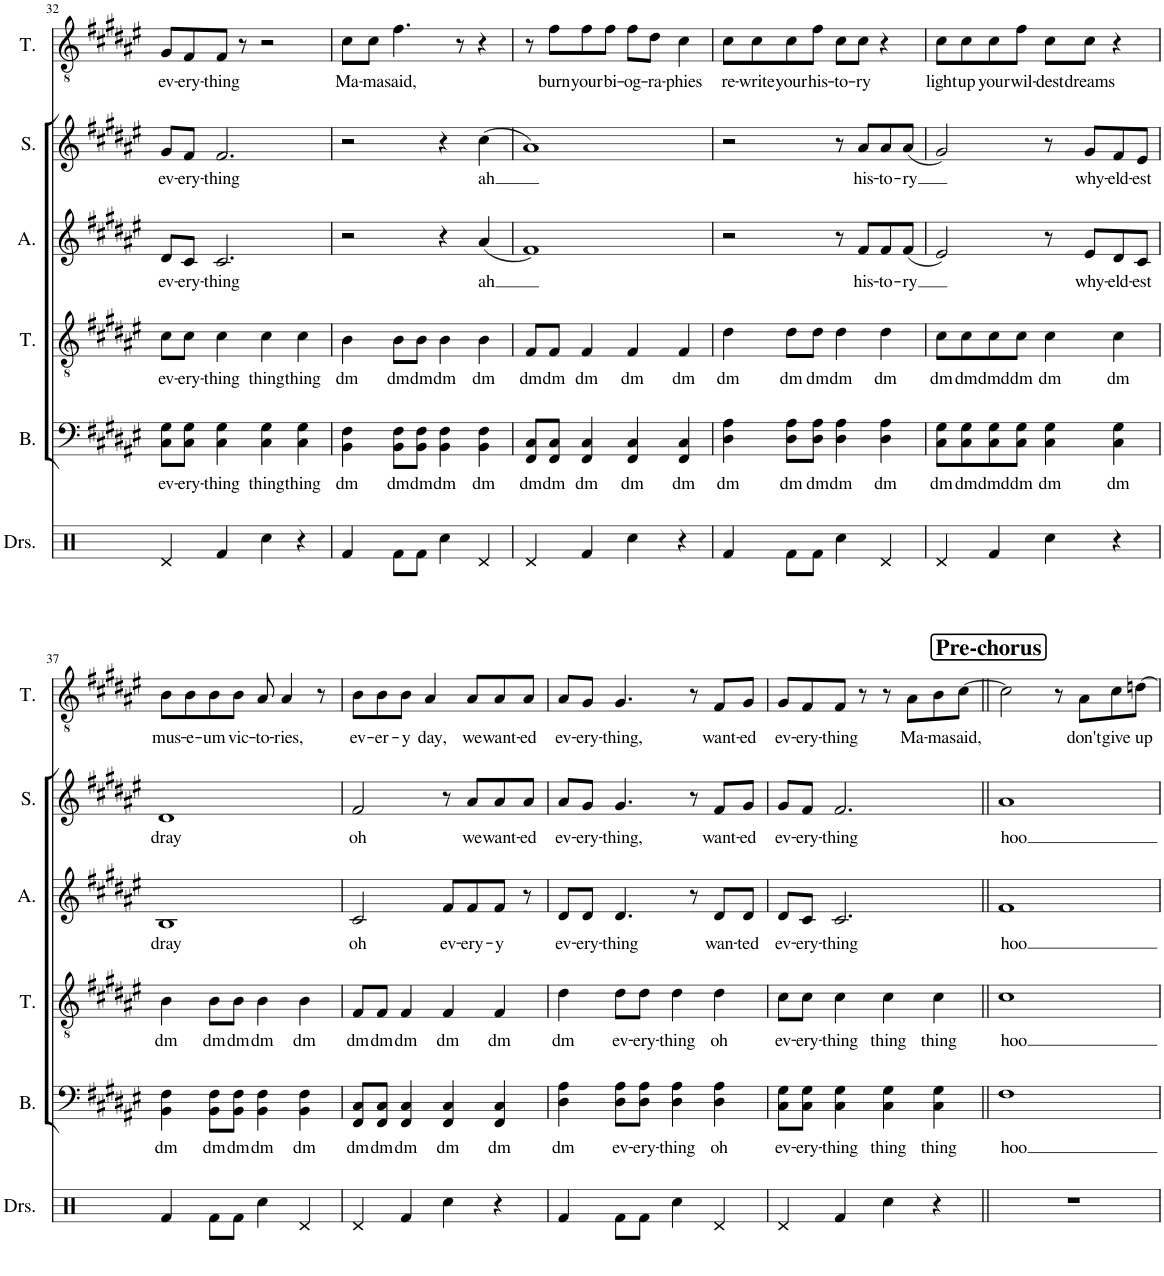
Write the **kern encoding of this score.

**kern	**kern	**text	**kern	**text	**kern	**text	**kern	**text	**kern	**text
*part6	*part5	*part5	*part4	*part4	*part3	*part3	*part2	*part2	*part1	*part1
*staff6	*staff5	*staff5	*staff4	*staff4	*staff3	*staff3	*staff2	*staff2	*staff1	*staff1
*I"Drumset	*I"Bass	*	*I"Tenor	*	*I"Alto	*	*I"Soprano	*	*I"Tenor	*
*I'Drs.	*I'B.	*	*I'T.	*	*I'A.	*	*I'S.	*	*I'T.	*
!!LO:PB:g=z
*clefX	*clefF4	*	*clefGv2	*	*clefG2	*	*clefG2	*	*clefGv2	*
*k[]	*k[f#c#g#d#a#e#]	*	*k[f#c#g#d#a#e#]	*	*k[f#c#g#d#a#e#]	*	*k[f#c#g#d#a#e#]	*	*k[f#c#g#d#a#e#]	*
*M4/4	*M4/4	*	*M4/4	*	*M4/4	*	*M4/4	*	*M4/4	*
=32	=32	=32	=32	=32	=32	=32	=32	=32	=32	=32
!	!	!LO:LY:b	!	!LO:LY:b	!	!LO:LY:b	!	!LO:LY:b	!	!LO:LY:b
4Rd/	8C#\ 8G#\L	ev-	8c#\L	ev-	8d#/L	ev-	8g#/L	ev-	8G#/L	ev-
!	!	!LO:LY:b	!	!LO:LY:b	!	!LO:LY:b	!	!LO:LY:b	!	!LO:LY:b
.	8C#\ 8G#\J	-ery-	8c#\J	-ery-	8c#/J	-ery-	8f#/J	-ery-	8F#/	-ery-
!	!	!LO:LY:b	!	!LO:LY:b	!	!LO:LY:b	!	!LO:LY:b	!	!LO:LY:b
4Rf/	4C#\ 4G#\	-thing	4c#\	-thing	2.c#/	-thing	2.f#/	-thing	8F#/J	-thing
.	.	.	.	.	.	.	.	.	8r	.
!	!	!LO:LY:b	!	!LO:LY:b	!	!	!	!	!	!
4Rcc\	4C#\ 4G#\	thing	4c#\	thing	.	.	.	.	2r	.
!	!	!LO:LY:b	!	!LO:LY:b	!	!	!	!	!	!
4r	4C#\ 4G#\	thing	4c#\	thing	.	.	.	.	.	.
=33	=33	=33	=33	=33	=33	=33	=33	=33	=33	=33
!	!	!LO:LY:b	!	!LO:LY:b	!	!	!	!	!	!LO:LY:b
4Rf/	4BB\ 4F#\	dm	4B\	dm	2r	.	2r	.	8c#\L	Ma-
!	!	!	!	!	!	!	!	!	!	!LO:LY:b
.	.	.	.	.	.	.	.	.	8c#\J	-ma
!	!	!LO:LY:b	!	!LO:LY:b	!	!	!	!	!	!LO:LY:b
8Rf\L	8BB\ 8F#\L	dm	8B\L	dm	.	.	.	.	4.f#\	said,
!	!	!LO:LY:b	!	!LO:LY:b	!	!	!	!	!	!
8Rf\J	8BB\ 8F#\J	dm	8B\J	dm	.	.	.	.	.	.
!	!	!LO:LY:b	!	!LO:LY:b	!	!	!	!	!	!
4Rcc\	4BB\ 4F#\	dm	4B\	dm	4r	.	4r	.	.	.
.	.	.	.	.	.	.	.	.	8r	.
!	!	!LO:LY:b	!	!LO:LY:b	!	!LO:LY:b	!	!LO:LY:b	!	!
4Rd/	4BB\ 4F#\	dm	4B\	dm	(4a#/	ah	(4cc#\	ah	4r	.
=34	=34	=34	=34	=34	=34	=34	=34	=34	=34	=34
!	!	!LO:LY:b	!	!LO:LY:b	!	!	!	!	!	!
4Rd/	8FF#/ 8C#/L	dm	8F#/L	dm	1f#)	.	1a#)	.	8r	.
!	!	!LO:LY:b	!	!LO:LY:b	!	!	!	!	!	!LO:LY:b
.	8FF#/ 8C#/J	dm	8F#/J	dm	.	.	.	.	8f#\L	burn
!	!	!LO:LY:b	!	!LO:LY:b	!	!	!	!	!	!LO:LY:b
4Rf/	4FF#/ 4C#/	dm	4F#/	dm	.	.	.	.	8f#\	your
!	!	!	!	!	!	!	!	!	!	!LO:LY:b
.	.	.	.	.	.	.	.	.	8f#\J	bi-
!	!	!LO:LY:b	!	!LO:LY:b	!	!	!	!	!	!LO:LY:b
4Rcc\	4FF#/ 4C#/	dm	4F#/	dm	.	.	.	.	8f#\L	-og-
!	!	!	!	!	!	!	!	!	!	!LO:LY:b
.	.	.	.	.	.	.	.	.	8d#\J	-ra-
!	!	!LO:LY:b	!	!LO:LY:b	!	!	!	!	!	!LO:LY:b
4r	4FF#/ 4C#/	dm	4F#/	dm	.	.	.	.	4c#\	-phies
=35	=35	=35	=35	=35	=35	=35	=35	=35	=35	=35
!	!	!LO:LY:b	!	!LO:LY:b	!	!	!	!	!	!LO:LY:b
4Rf/	4D#\ 4A#\	dm	4d#\	dm	2r	.	2r	.	8c#\L	re-
!	!	!	!	!	!	!	!	!	!	!LO:LY:b
.	.	.	.	.	.	.	.	.	8c#\	-write
!	!	!LO:LY:b	!	!LO:LY:b	!	!	!	!	!	!LO:LY:b
8Rf\L	8D#\ 8A#\L	dm	8d#\L	dm	.	.	.	.	8c#\	your
!	!	!LO:LY:b	!	!LO:LY:b	!	!	!	!	!	!LO:LY:b
8Rf\J	8D#\ 8A#\J	dm	8d#\J	dm	.	.	.	.	8f#\J	his-
!	!	!LO:LY:b	!	!LO:LY:b	!	!	!	!	!	!LO:LY:b
4Rcc\	4D#\ 4A#\	dm	4d#\	dm	8r	.	8r	.	8c#\L	-to-
!	!	!	!	!	!	!LO:LY:b	!	!LO:LY:b	!	!LO:LY:b
.	.	.	.	.	8f#/L	his-	8a#/L	his-	8c#\J	-ry
!	!	!LO:LY:b	!	!LO:LY:b	!	!LO:LY:b	!	!LO:LY:b	!	!
4Rd/	4D#\ 4A#\	dm	4d#\	dm	8f#/	-to-	8a#/	-to-	4r	.
!	!	!	!	!	!	!LO:LY:b	!	!LO:LY:b	!	!
.	.	.	.	.	(8f#/J	-ry	(8a#/J	-ry	.	.
=36	=36	=36	=36	=36	=36	=36	=36	=36	=36	=36
!	!	!LO:LY:b	!	!LO:LY:b	!	!	!	!	!	!LO:LY:b
4Rd/	8C#\ 8G#\L	dm	8c#\L	dm	2e#/)	.	2g#/)	.	8c#\L	light
!	!	!LO:LY:b	!	!LO:LY:b	!	!	!	!	!	!LO:LY:b
.	8C#\ 8G#\	dm	8c#\	dm	.	.	.	.	8c#\	up
!	!	!LO:LY:b	!	!LO:LY:b	!	!	!	!	!	!LO:LY:b
4Rf/	8C#\ 8G#\	dmd	8c#\	dmd	.	.	.	.	8c#\	your
!	!	!LO:LY:b	!	!LO:LY:b	!	!	!	!	!	!LO:LY:b
.	8C#\ 8G#\J	dm	8c#\J	dm	.	.	.	.	8f#\J	wil-
!	!	!LO:LY:b	!	!LO:LY:b	!	!	!	!	!	!LO:LY:b
4Rcc\	4C#\ 4G#\	dm	4c#\	dm	8r	.	8r	.	8c#\L	-dest
!	!	!	!	!	!	!LO:LY:b	!	!LO:LY:b	!	!LO:LY:b
.	.	.	.	.	8e#/L	why-	8g#/L	why-	8c#\J	dreams
!	!	!LO:LY:b	!	!LO:LY:b	!	!LO:LY:b	!	!LO:LY:b	!	!
4r	4C#\ 4G#\	dm	4c#\	dm	8d#/	-eld-	8f#/	-eld-	4r	.
!	!	!	!	!	!	!LO:LY:b	!	!LO:LY:b	!	!
.	.	.	.	.	8c#/J	-est	8e#/J	-est	.	.
!!LO:LB:g=z
=37	=37	=37	=37	=37	=37	=37	=37	=37	=37	=37
!	!	!LO:LY:b	!	!LO:LY:b	!	!LO:LY:b	!	!LO:LY:b	!	!LO:LY:b
4Rf/	4BB\ 4F#\	dm	4B\	dm	1B	dray	1d#	dray	8B\L	mus-
!	!	!	!	!	!	!	!	!	!	!LO:LY:b
.	.	.	.	.	.	.	.	.	8B\	-e-
!	!	!LO:LY:b	!	!LO:LY:b	!	!	!	!	!	!LO:LY:b
8Rf\L	8BB\ 8F#\L	dm	8B\L	dm	.	.	.	.	8B\	-um
!	!	!LO:LY:b	!	!LO:LY:b	!	!	!	!	!	!LO:LY:b
8Rf\J	8BB\ 8F#\J	dm	8B\J	dm	.	.	.	.	8B\J	vic-
!	!	!LO:LY:b	!	!LO:LY:b	!	!	!	!	!	!LO:LY:b
4Rcc\	4BB\ 4F#\	dm	4B\	dm	.	.	.	.	8A#/	-to-
!	!	!	!	!	!	!	!	!	!	!LO:LY:b
.	.	.	.	.	.	.	.	.	4A#/	-ries,
!	!	!LO:LY:b	!	!LO:LY:b	!	!	!	!	!	!
4Rd/	4BB\ 4F#\	dm	4B\	dm	.	.	.	.	.	.
.	.	.	.	.	.	.	.	.	8r	.
=38	=38	=38	=38	=38	=38	=38	=38	=38	=38	=38
!	!	!LO:LY:b	!	!LO:LY:b	!	!LO:LY:b	!	!LO:LY:b	!	!LO:LY:b
4Rd/	8FF#/ 8C#/L	dm	8F#/L	dm	2c#/	oh	2f#/	oh	8B\L	ev-
!	!	!LO:LY:b	!	!LO:LY:b	!	!	!	!	!	!LO:LY:b
.	8FF#/ 8C#/J	dm	8F#/J	dm	.	.	.	.	8B\	-er-
!	!	!LO:LY:b	!	!LO:LY:b	!	!	!	!	!	!LO:LY:b
4Rf/	4FF#/ 4C#/	dm	4F#/	dm	.	.	.	.	8B\J	-y
!	!	!	!	!	!	!	!	!	!	!LO:LY:b
.	.	.	.	.	.	.	.	.	4A#/	day,
!	!	!LO:LY:b	!	!LO:LY:b	!	!LO:LY:b	!	!	!	!
4Rcc\	4FF#/ 4C#/	dm	4F#/	dm	8f#/L	ev-	8r	.	.	.
!	!	!	!	!	!	!LO:LY:b	!	!LO:LY:b	!	!LO:LY:b
.	.	.	.	.	8f#/	-ery-	8a#/L	we	8A#/L	we
!	!	!LO:LY:b	!	!LO:LY:b	!	!LO:LY:b	!	!LO:LY:b	!	!LO:LY:b
4r	4FF#/ 4C#/	dm	4F#/	dm	8f#/J	-y	8a#/	want-	8A#/	want-
!	!	!	!	!	!	!	!	!LO:LY:b	!	!LO:LY:b
.	.	.	.	.	8r	.	8a#/J	-ed	8A#/J	-ed
=39	=39	=39	=39	=39	=39	=39	=39	=39	=39	=39
!	!	!LO:LY:b	!	!LO:LY:b	!	!LO:LY:b	!	!LO:LY:b	!	!LO:LY:b
4Rf/	4D#\ 4A#\	dm	4d#\	dm	8d#/L	ev-	8a#/L	ev-	8A#/L	ev-
!	!	!	!	!	!	!LO:LY:b	!	!LO:LY:b	!	!LO:LY:b
.	.	.	.	.	8d#/J	-ery-	8g#/J	-ery-	8G#/J	-ery-
!	!	!LO:LY:b	!	!LO:LY:b	!	!LO:LY:b	!	!LO:LY:b	!	!LO:LY:b
8Rf\L	8D#\ 8A#\L	ev-	8d#\L	ev-	4.d#/	-thing	4.g#/	-thing,	4.G#/	-thing,
!	!	!LO:LY:b	!	!LO:LY:b	!	!	!	!	!	!
8Rf\J	8D#\ 8A#\J	-ery-	8d#\J	-ery-	.	.	.	.	.	.
!	!	!LO:LY:b	!	!LO:LY:b	!	!	!	!	!	!
4Rcc\	4D#\ 4A#\	-thing	4d#\	-thing	.	.	.	.	.	.
.	.	.	.	.	8r	.	8r	.	8r	.
!	!	!LO:LY:b	!	!LO:LY:b	!	!LO:LY:b	!	!LO:LY:b	!	!LO:LY:b
4Rd/	4D#\ 4A#\	oh	4d#\	oh	8d#/L	wan-	8f#/L	want-	8F#/L	want-
!	!	!	!	!	!	!LO:LY:b	!	!LO:LY:b	!	!LO:LY:b
.	.	.	.	.	8d#/J	-ted	8g#/J	-ed	8G#/J	-ed
=40	=40	=40	=40	=40	=40	=40	=40	=40	=40	=40
!	!	!LO:LY:b	!	!LO:LY:b	!	!LO:LY:b	!	!LO:LY:b	!	!LO:LY:b
4Rd/	8C#\ 8G#\L	ev-	8c#\L	ev-	8d#/L	ev-	8g#/L	ev-	8G#/L	ev-
!	!	!LO:LY:b	!	!LO:LY:b	!	!LO:LY:b	!	!LO:LY:b	!	!LO:LY:b
.	8C#\ 8G#\J	-ery-	8c#\J	-ery-	8c#/J	-ery-	8f#/J	-ery-	8F#/	-ery-
!	!	!LO:LY:b	!	!LO:LY:b	!	!LO:LY:b	!	!LO:LY:b	!	!LO:LY:b
4Rf/	4C#\ 4G#\	-thing	4c#\	-thing	2.c#/	-thing	2.f#/	-thing	8F#/J	-thing
.	.	.	.	.	.	.	.	.	8r	.
!	!	!LO:LY:b	!	!LO:LY:b	!	!	!	!	!	!
4Rcc\	4C#\ 4G#\	thing	4c#\	thing	.	.	.	.	8r	.
!	!	!	!	!	!	!	!	!	!	!LO:LY:b
.	.	.	.	.	.	.	.	.	8A#\L	Ma-
!	!	!LO:LY:b	!	!LO:LY:b	!	!	!	!	!	!LO:LY:b
4r	4C#\ 4G#\	thing	4c#\	thing	.	.	.	.	8B\	-ma
!	!	!	!	!	!	!	!	!	!	!LO:LY:b
.	.	.	.	.	.	.	.	.	[8c#\J	said,
!!LO:REH:place=s1:a:B:cj:fs=14:t=Pre-chorus
=41||	=41||	=41||	=41||	=41||	=41||	=41||	=41||	=41||	=41||	=41||
!	!	!LO:LY:b	!	!LO:LY:b	!	!LO:LY:b	!	!LO:LY:b	!	!
1r	1F#	hoo	1c#	hoo	1f#	hoo	1a#	hoo	2c#\]	.
.	.	.	.	.	.	.	.	.	8r	.
!	!	!	!	!	!	!	!	!	!	!LO:LY:b
.	.	.	.	.	.	.	.	.	8A#\L	don't
!	!	!	!	!	!	!	!	!	!	!LO:LY:b
.	.	.	.	.	.	.	.	.	8c#\	give
!	!	!	!	!	!	!	!	!	!	!LO:LY:b
.	.	.	.	.	.	.	.	.	[8dn\J	up
=	=	=	=	=	=	=	=	=	=	=
*-	*-	*-	*-	*-	*-	*-	*-	*-	*-	*-
